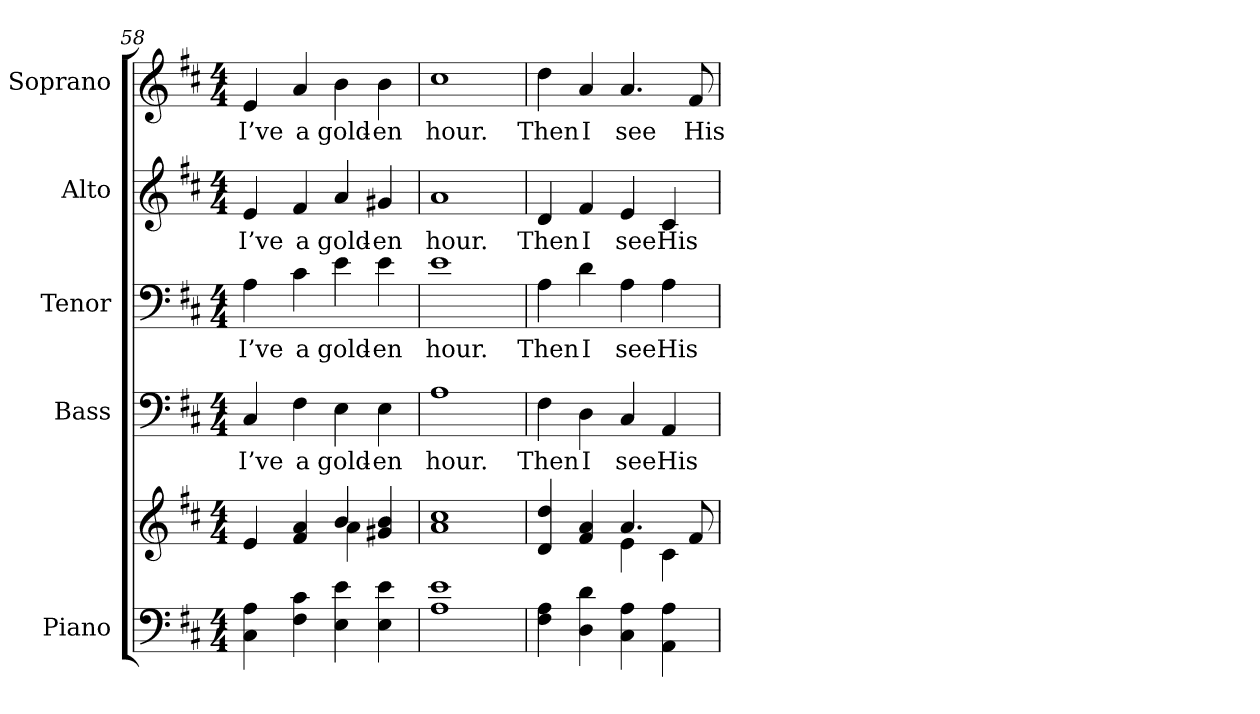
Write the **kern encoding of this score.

**kern	**kern	**kern	**text	**kern	**text	**kern	**text	**kern	**text
*part5	*part5	*part4	*part4	*part3	*part3	*part2	*part2	*part1	*part1
*staff6	*staff5	*staff4	*staff4	*staff3	*staff3	*staff2	*staff2	*staff1	*staff1
*I"Piano	*	*I"Bass	*	*I"Tenor	*	*I"Alto	*	*I"Soprano	*
*I'Pno.	*	*I'B.	*	*I'T.	*	*I'A.	*	*I'S.	*
*clefF4	*clefG2	*clefF4	*	*clefF4	*	*clefG2	*	*clefG2	*
*k[f#c#]	*k[f#c#]	*k[f#c#]	*	*k[f#c#]	*	*k[f#c#]	*	*k[f#c#]	*
*D:	*D:	*D:	*	*D:	*	*D:	*	*D:	*
*M4/4	*M4/4	*M4/4	*	*M4/4	*	*M4/4	*	*M4/4	*
=58	=58	=58	=58	=58	=58	=58	=58	=58	=58
*	*^	*	*	*	*	*	*	*	*
!	!	!	!	!LO:LY:b:color=#000000	!	!	!	!	!	!
!	!	!	!	!	!	!LO:LY:b:color=#000000	!	!	!	!
!	!	!	!	!	!	!	!	!LO:LY:b:color=#000000	!	!
!	!	!	!	!	!	!	!	!	!	!LO:LY:b:color=#000000
4C#i\ 4Ai	4ei/	2ryy	4C#i/	I’ve	4Ai\	I’ve	4ei/	I’ve	4ei/	I’ve
!	!	!	!	!LO:LY:b:color=#000000	!	!	!	!	!	!
!	!	!	!	!	!	!LO:LY:b:color=#000000	!	!	!	!
!	!	!	!	!	!	!	!	!LO:LY:b:color=#000000	!	!
!	!	!	!	!	!	!	!	!	!	!LO:LY:b:color=#000000
4F#i\ 4c#i	4f#i/ 4ai	.	4F#i\	a	4c#i\	a	4f#i/	a	4ai/	a
!	!	!	!	!LO:LY:b:color=#000000	!	!	!	!	!	!
!	!	!	!	!	!	!LO:LY:b:color=#000000	!	!	!	!
!	!	!	!	!	!	!	!	!LO:LY:b:color=#000000	!	!
!	!	!	!	!	!	!	!	!	!	!LO:LY:b:color=#000000
4Ei\ 4ei	4bi/	4ai\	4Ei\	gold-	4ei\	gold-	4ai/	gold-	4bi\	gold-
!	!	!	!	!LO:LY:b:color=#000000	!	!	!	!	!	!
!	!	!	!	!	!	!LO:LY:b:color=#000000	!	!	!	!
!	!	!	!	!	!	!	!	!LO:LY:b:color=#000000	!	!
!	!	!	!	!	!	!	!	!	!	!LO:LY:b:color=#000000
4Ei\ 4ei	4g#Xi/ 4bi	4ryy	4Ei\	-en	4ei\	-en	4g#Xi/	-en	4bi\	-en
*	*v	*v	*	*	*	*	*	*	*	*
!!LO:PB:g=z
=59	=59	=59	=59	=59	=59	=59	=59	=59	=59
*	*^	*	*	*	*	*	*	*	*
!	!	!	!	!LO:LY:b:color=#000000	!	!	!	!	!	!
*	*v	*v	*	*	*	*	*	*	*	*
*	*^	*	*	*	*	*	*	*	*
!	!	!	!	!	!	!LO:LY:b:color=#000000	!	!	!	!
*	*v	*v	*	*	*	*	*	*	*	*
*	*^	*	*	*	*	*	*	*	*
!	!	!	!	!	!	!	!	!LO:LY:b:color=#000000	!	!
*	*v	*v	*	*	*	*	*	*	*	*
*	*^	*	*	*	*	*	*	*	*
!	!	!	!	!	!	!	!	!	!	!LO:LY:b:color=#000000
*	*v	*v	*	*	*	*	*	*	*	*
1Ai 1ei	1ai 1cc#i	1Ai	hour.	1ei	hour.	1ai	hour.	1cc#i	hour.
=60	=60	=60	=60	=60	=60	=60	=60	=60	=60
*	*^	*	*	*	*	*	*	*	*
!	!	!	!	!LO:LY:b:color=#000000	!	!	!	!	!	!
!	!	!	!	!	!	!LO:LY:b:color=#000000	!	!	!	!
!	!	!	!	!	!	!	!	!LO:LY:b:color=#000000	!	!
!	!	!	!	!	!	!	!	!	!	!LO:LY:b:color=#000000
4F#i\ 4Ai	4di/ 4ddi	2ryy	4F#i\	Then	4Ai\	Then	4di/	Then	4ddi\	Then
!	!	!	!	!LO:LY:b:color=#000000	!	!	!	!	!	!
!	!	!	!	!	!	!LO:LY:b:color=#000000	!	!	!	!
!	!	!	!	!	!	!	!	!LO:LY:b:color=#000000	!	!
!	!	!	!	!	!	!	!	!	!	!LO:LY:b:color=#000000
4Di\ 4di	4f#i/ 4ai	.	4Di\	I	4di\	I	4f#i/	I	4ai/	I
!	!	!	!	!LO:LY:b:color=#000000	!	!	!	!	!	!
!	!	!	!	!	!	!LO:LY:b:color=#000000	!	!	!	!
!	!	!	!	!	!	!	!	!LO:LY:b:color=#000000	!	!
!	!	!	!	!	!	!	!	!	!	!LO:LY:b:color=#000000
4C#i\ 4Ai	4.ai/	4ei\	4C#i/	see	4Ai\	see	4ei/	see	4.ai/	see
!	!	!	!	!LO:LY:b:color=#000000	!	!	!	!	!	!
!	!	!	!	!	!	!LO:LY:b:color=#000000	!	!	!	!
!	!	!	!	!	!	!	!	!LO:LY:b:color=#000000	!	!
4AAi\ 4Ai	.	4c#i\	4AAi/	His	4Ai\	His	4c#i/	His	.	.
!	!	!	!	!	!	!	!	!	!	!LO:LY:b:color=#000000
.	8f#i/	.	.	.	.	.	.	.	8f#i/	His
*	*v	*v	*	*	*	*	*	*	*	*
=	=	=	=	=	=	=	=	=	=
*-	*-	*-	*-	*-	*-	*-	*-	*-	*-
